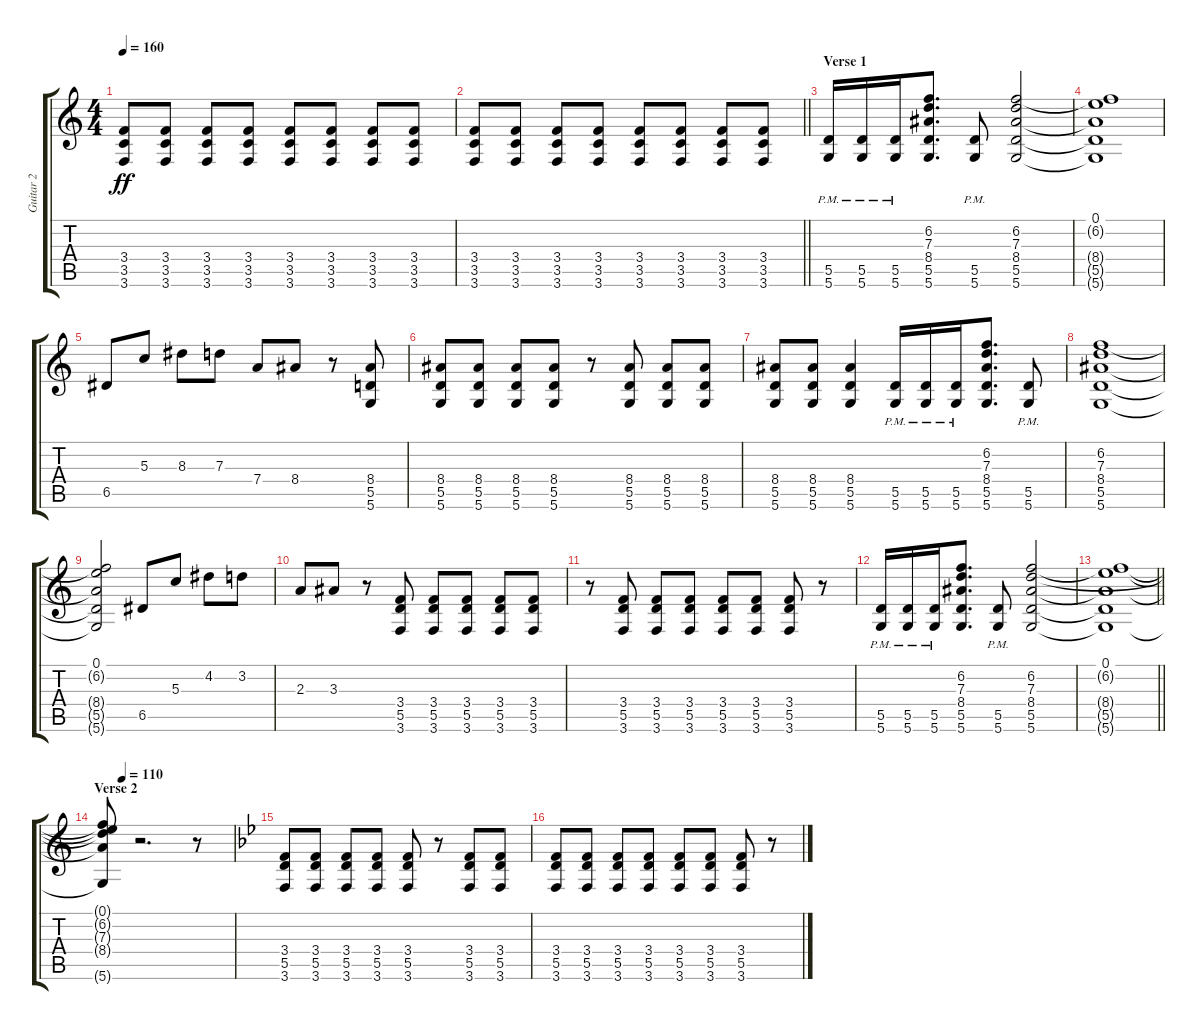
\track ("Guitar 2" "Guitar 2") {instrument distortionguitar}
\staff {score tabs}
\tuning (E4 B3 G3 D3 A2 D2) {hide}
\ts (4 4)
\tempo 160
\clef g2
\ks c
(3.4 3.5 3.6).8{dy ff} (3.4 3.5 3.6).8 (3.4 3.5 3.6).8 (3.4 3.5 3.6).8 (3.4 3.5 3.6).8 (3.4 3.5 3.6).8 (3.4 3.5 3.6).8 (3.4 3.5 3.6).8 |
\barLineRight lightlight
(3.4 3.5 3.6).8 (3.4 3.5 3.6).8 (3.4 3.5 3.6).8 (3.4 3.5 3.6).8 (3.4 3.5 3.6).8 (3.4 3.5 3.6).8 (3.4 3.5 3.6).8 (3.4 3.5 3.6).8 |
\section ("" "Verse 1")
(5.5{pm} 5.6{pm}).16 (5.5{pm} 5.6{pm}).16 (5.5{pm} 5.6{pm}).16 (6.2 7.3 8.4 5.5 5.6).8{d} (5.5{pm} 5.6{pm}).8 (6.2 7.3 8.4 5.5 5.6).2 |
(0.1 6.2{t} 8.4{t} 5.5{t} 5.6{t}).1 |
6.5.8 5.3.8 8.3.8 7.3.8 7.4.8 8.4.8 r.8 (8.4 5.5 5.6).8 |
(8.4 5.5 5.6).8 (8.4 5.5 5.6).8 (8.4 5.5 5.6).8 (8.4 5.5 5.6).8 r.8 (8.4 5.5 5.6).8 (8.4 5.5 5.6).8 (8.4 5.5 5.6).8 |
(8.4 5.5 5.6).8 (8.4 5.5 5.6).8 (8.4 5.5 5.6).4 (5.5{pm} 5.6{pm}).16 (5.5{pm} 5.6{pm}).16 (5.5{pm} 5.6{pm}).16 (6.2 7.3 8.4 5.5 5.6).8{d} (5.5{pm} 5.6{pm}).8 |
(6.2 7.3 8.4 5.5 5.6).1 |
(0.1 6.2{t} 8.4{t} 5.5{t} 5.6{t}).2 6.5.8 5.3.8 4.2.8 3.2.8 |
2.3.8 3.3.8 r.8 (3.4 5.5 3.6).8 (3.4 5.5 3.6).8 (3.4 5.5 3.6).8 (3.4 5.5 3.6).8 (3.4 5.5 3.6).8 |
r.8 (3.4 5.5 3.6).8 (3.4 5.5 3.6).8 (3.4 5.5 3.6).8 (3.4 5.5 3.6).8 (3.4 5.5 3.6).8 (3.4 5.5 3.6).8 r.8 |
(5.5{pm} 5.6{pm}).16 (5.5{pm} 5.6{pm}).16 (5.5{pm} 5.6{pm}).16 (6.2 7.3 8.4 5.5 5.6).8{d} (5.5{pm} 5.6{pm}).8 (6.2 7.3 8.4 5.5 5.6).2 |
\barLineRight lightlight
(0.1 6.2{t} 8.4{t} 5.5{t} 5.6{t}).1 |
\section ("" "Verse 2")
\tempo (110 0.125)
(0.1{t} 6.2{t} 7.3{t} 8.4{t} 5.6{t}).8 r.2{d} r.8 |
\ks bb
(3.4 5.5 3.6).8 (3.4 5.5 3.6).8 (3.4 5.5 3.6).8 (3.4 5.5 3.6).8 (3.4 5.5 3.6).8 r.8 (3.4 5.5 3.6).8 (3.4 5.5 3.6).8 |
(3.4 5.5 3.6).8 (3.4 5.5 3.6).8 (3.4 5.5 3.6).8 (3.4 5.5 3.6).8 (3.4 5.5 3.6).8 (3.4 5.5 3.6).8 (3.4 5.5 3.6).8 r.8
